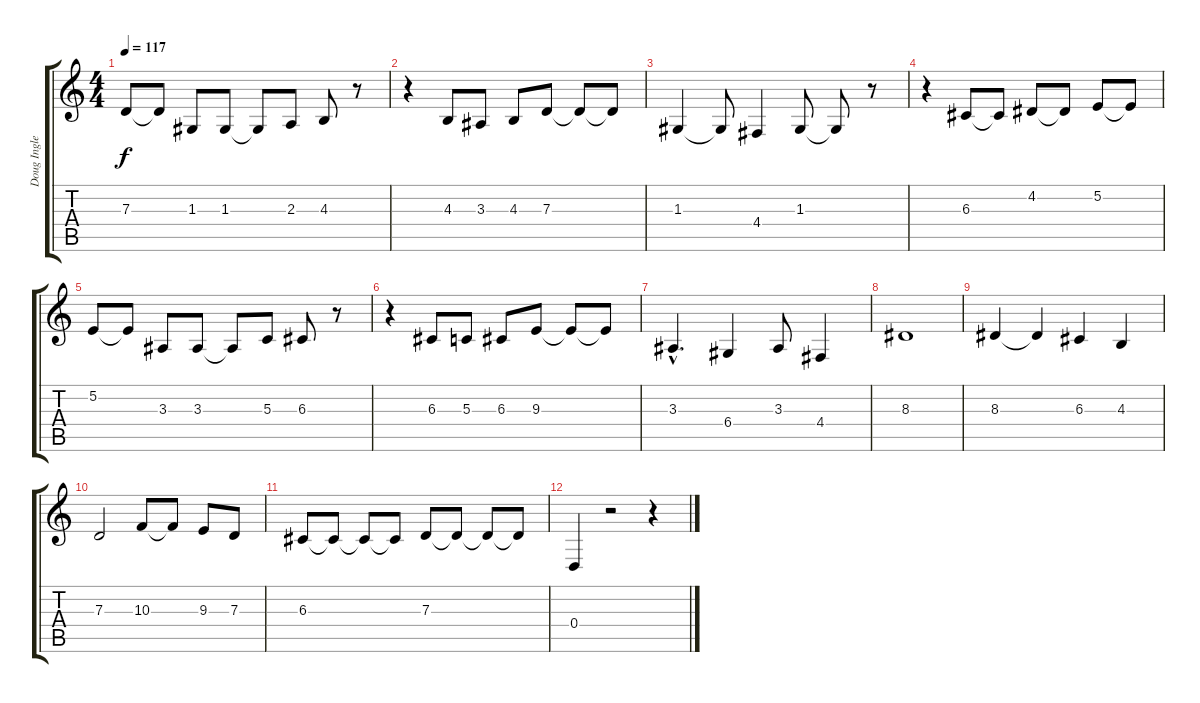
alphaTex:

\track ("Doug Ingle" "Doug Ingle") {instrument trombone}
\staff {score tabs}
\tuning (E4 B3 G3 D3 A2 E2) {hide}
\ts (4 4)
\tempo 117
\clef g2
\ks c
7.3.8{dy f} 7.3{t}.8 1.3.8 1.3.8 1.3{t}.8 2.3.8 4.3.8 r.8 |
r.4 4.3.8 3.3.8 4.3.8 7.3.8 7.3{t}.8 7.3{t}.8 |
1.3.4 1.3{t}.8 4.4.4 1.3.8 1.3{t}.8 r.8 |
r.4 6.3.8 6.3{t}.8 4.2.8 4.2{t}.8 5.2.8 5.2{t}.8 |
5.2.8 5.2{t}.8 3.3.8 3.3.8 3.3{t}.8 5.3.8 6.3.8 r.8 |
r.4 6.3.8 5.3.8 6.3.8 9.3.8 9.3{t}.8 9.3{t}.8 |
3.3{hac}.4{d} 6.4.4 3.3.8 4.4.4 |
8.3.1 |
8.3.4 8.3{t}.4 6.3.4 4.3.4 |
7.3.2 10.3.8 10.3{t}.8 9.3.8 7.3.8 |
6.3.8 6.3{t}.8 6.3{t}.8 6.3{t}.8 7.3.8 7.3{t}.8 7.3{t}.8 7.3{t}.8 |
0.4.4 r.2 r.4
